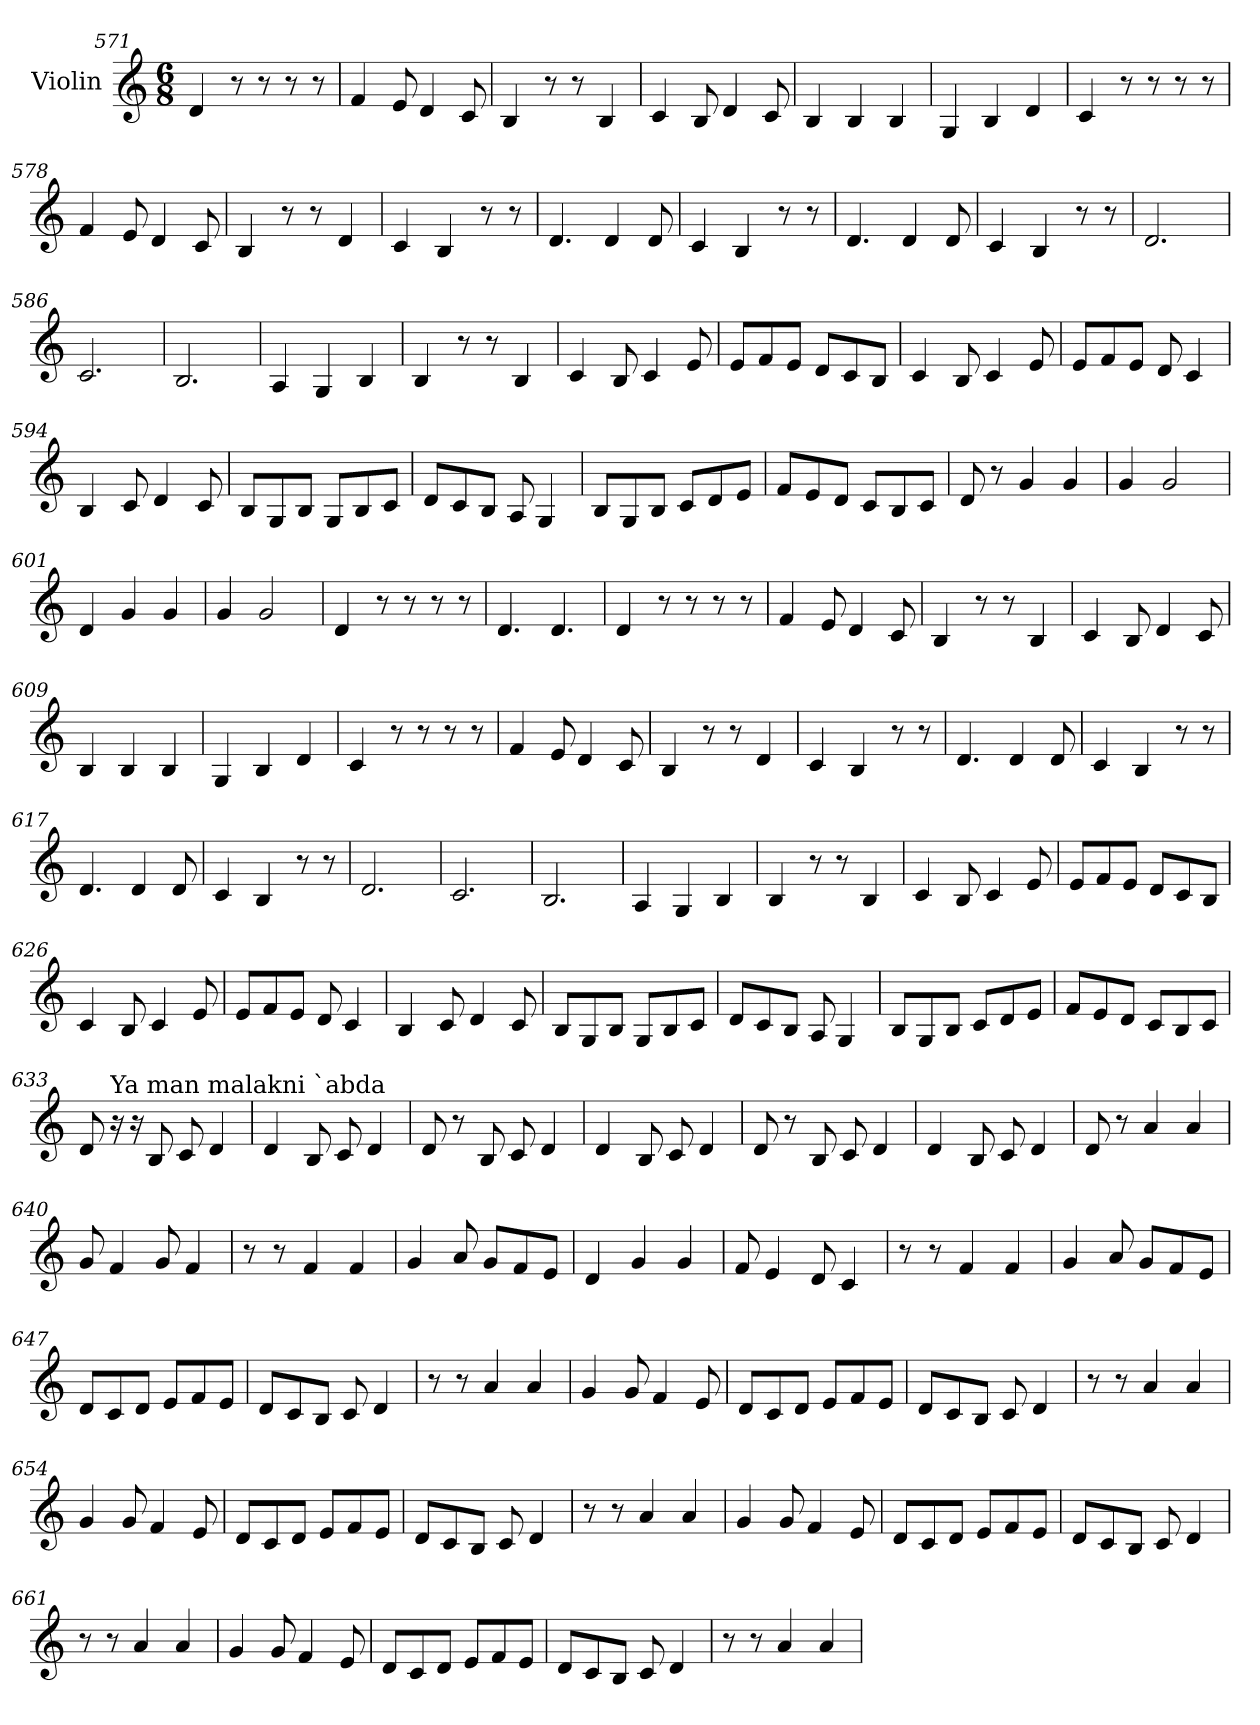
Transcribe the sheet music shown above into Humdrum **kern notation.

**kern
*part1
*staff1
*I"Violin
!!LO:PB:g=z
*clefG2
*k[]
*C:
*M6/8
=571
4d/
8r
8r
8r
8r
=572
4f/
8e/
4d/
8c/
=573
4B/
8r
8r
4B/
=574
4c/
8B/
4d/
8c/
=575
4B/
4B/
4B/
!!LO:PB:g=z
=576
4G/
4B/
4d/
=577
4c/
8r
8r
8r
8r
!!LO:PB:g=z
=578
4f/
8e/
4d/
8c/
=579
4B/
8r
8r
4d/
=580
4c/
4B/
8r
8r
=581
4.d/
4d/
8d/
=582
4c/
4B/
8r
8r
!!LO:PB:g=z
=583
4.d/
4d/
8d/
=584
4c/
4B/
8r
8r
!!LO:PB:g=z
=585
2.d/
=586
2.c/
=587
2.B/
=588
4A/
4G/
4B/
=589
4B/
8r
8r
4B/
!!LO:PB:g=z
=590
4c/
8B/
4c/
8e/
=591
8e/L
8f/
8e/J
8d/L
8c/
8B/J
!!LO:PB:g=z
=592
4c/
8B/
4c/
8e/
=593
8e/L
8f/
8e/J
8d/
4c/
=594
4B/
8c/
4d/
8c/
=595
8B/L
8G/
8B/J
8G/L
8B/
8c/J
!!LO:PB:g=z
=596
8d/L
8c/
8B/J
8A/
4G/
=597
8B/L
8G/
8B/J
8c/L
8d/
8e/J
=598
8f/L
8e/
8d/J
8c/L
8B/
8c/J
=599
8d/
8r
4g/
4g/
=600
4g/
2g/
!!LO:PB:g=z
=601
4d/
4g/
4g/
=602
4g/
2g/
!!LO:PB:g=z
=603
4d/
8r
8r
8r
8r
=604
4.d/
4.d/
=605
4d/
8r
8r
8r
8r
=606
4f/
8e/
4d/
8c/
=607
4B/
8r
8r
4B/
!!LO:PB:g=z
=608
4c/
8B/
4d/
8c/
=609
4B/
4B/
4B/
!!LO:PB:g=z
=610
4G/
4B/
4d/
=611
4c/
8r
8r
8r
8r
=612
4f/
8e/
4d/
8c/
=613
4B/
8r
8r
4d/
=614
4c/
4B/
8r
8r
!!LO:PB:g=z
=615
4.d/
4d/
8d/
=616
4c/
4B/
8r
8r
!!LO:PB:g=z
=617
4.d/
4d/
8d/
=618
4c/
4B/
8r
8r
=619
2.d/
=620
2.c/
=621
2.B/
=622
4A/
4G/
4B/
!!LO:PB:g=z
=623
4B/
8r
8r
4B/
=624
4c/
8B/
4c/
8e/
!!LO:PB:g=z
=625
8e/L
8f/
8e/J
8d/L
8c/
8B/J
=626
4c/
8B/
4c/
8e/
=627
8e/L
8f/
8e/J
8d/
4c/
=628
4B/
8c/
4d/
8c/
!!LO:PB:g=z
=629
8B/L
8G/
8B/J
8G/L
8B/
8c/J
!!LO:PB:g=z
=630
8d/L
8c/
8B/J
8A/
4G/
=631
8B/L
8G/
8B/J
8c/L
8d/
8e/J
=632
8f/L
8e/
8d/J
8c/L
8B/
8c/J
=633
8d/
!LO:TX:a:t=Ya man malakni `abda
16r
16r
8B/
8c/
4d/
!!LO:PB:g=z
=634
4d/
8B/
8c/
4d/
!!LO:PB:g=z
=635
8d/
8r
8B/
8c/
4d/
=636
4d/
8B/
8c/
4d/
=637
8d/
8r
8B/
8c/
4d/
=638
4d/
8B/
8c/
4d/
!!LO:PB:g=z
=639
8d/
8r
4a/
4a/
=640
8g/
4f/
8g/
4f/
!!LO:PB:g=z
=641
8r
8r
4f/
4f/
=642
4g/
8a/
8g/L
8f/
8e/J
=643
4d/
4g/
4g/
=644
8f/
4e/
8d/
4c/
!!LO:PB:g=z
=645
8r
8r
4f/
4f/
=646
4g/
8a/
8g/L
8f/
8e/J
=647
8d/L
8c/
8d/J
8e/L
8f/
8e/J
=648
8d/L
8c/
8B/J
8c/
4d/
=649
8r
8r
4a/
4a/
!!LO:PB:g=z
=650
4g/
8g/
4f/
8e/
=651
8d/L
8c/
8d/J
8e/L
8f/
8e/J
!!LO:PB:g=z
=652
8d/L
8c/
8B/J
8c/
4d/
=653
8r
8r
4a/
4a/
=654
4g/
8g/
4f/
8e/
=655
8d/L
8c/
8d/J
8e/L
8f/
8e/J
!!LO:PB:g=z
=656
8d/L
8c/
8B/J
8c/
4d/
=657
8r
8r
4a/
4a/
!!LO:PB:g=z
=658
4g/
8g/
4f/
8e/
=659
8d/L
8c/
8d/J
8e/L
8f/
8e/J
=660
8d/L
8c/
8B/J
8c/
4d/
=661
8r
8r
4a/
4a/
!!LO:PB:g=z
=662
4g/
8g/
4f/
8e/
=663
8d/L
8c/
8d/J
8e/L
8f/
8e/J
!!LO:PB:g=z
=664
8d/L
8c/
8B/J
8c/
4d/
=665
8r
8r
4a/
4a/
=
*-
